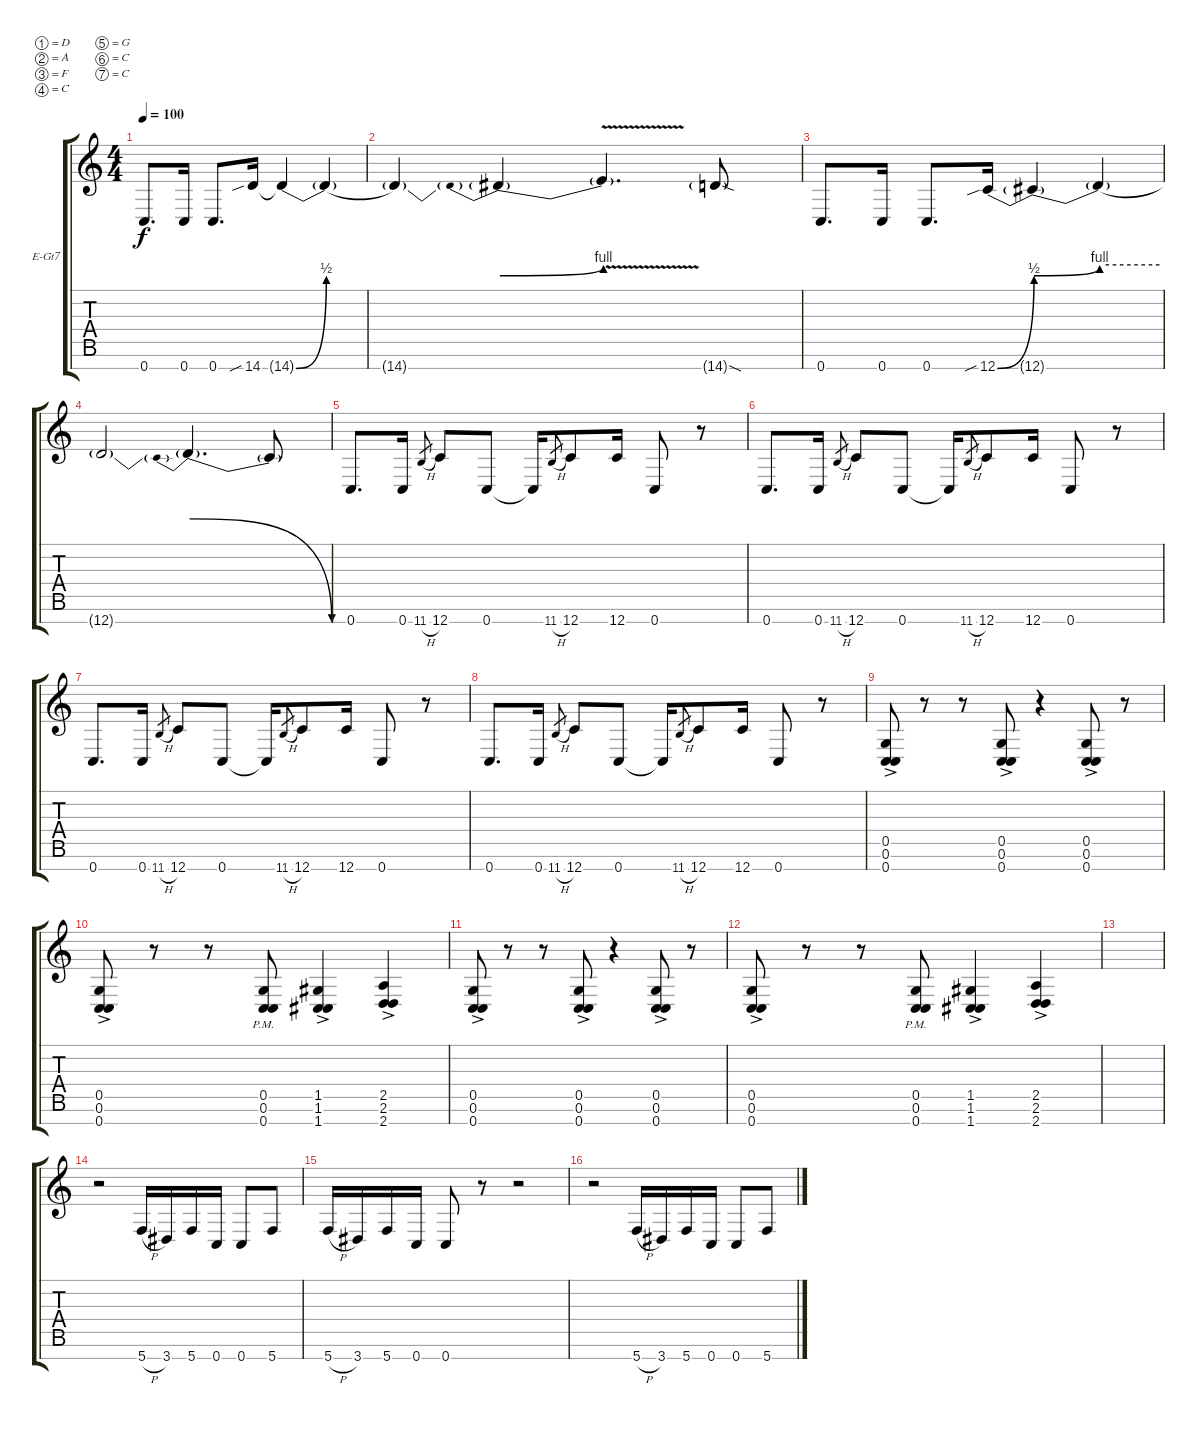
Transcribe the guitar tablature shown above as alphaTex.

\bracketExtendMode groupsimilarinstruments
\firstSystemTrackNameOrientation horizontal
\otherSystemsTrackNameOrientation horizontal
\track ("James Hetfield (Rhythm Guitar)" "E-Gt7") {instrument electricguitarclean}
\staff {score tabs}
\tuning (D4 A3 F3 C3 G2 C2 C2)
\ts (4 4)
\tempo 100
\clef g2
\ks c
0.7.8{d dy f} 0.7.16 0.7.8{d} 14.7{sib}.16 14.7{be (bend 0 0 14.399999999999999 2) t}.4 14.7{be (hold 0 0 60 0) t}.4 |
14.7{t}.4 14.7{be (prebendbend 0 2 15.6 4) t}.4 14.7{v t}.4{d} 14.7{sod g}.8 |
0.7.8{d} 0.7.16 0.7.8{d} 12.7{be (bend 0 0 16.2 2) sib}.16 12.7{be (bend 0 2 15 4) t}.4 12.7{be (hold 0 4 60 4) t}.4 |
12.7{t}.2 12.7{be (prebendrelease 0 4 15 0) t}.4{d} 12.7{t}.8 |
0.7.8{d} 0.7.16 11.7{h}.8{gr} 12.7.8 0.7.8 0.7{t}.16 11.7{h}.8{gr} 12.7.8 12.7.16 0.7.8 r.8 |
0.7.8{d} 0.7.16 11.7{h}.8{gr} 12.7.8 0.7.8 0.7{t}.16 11.7{h}.8{gr} 12.7.8 12.7.16 0.7.8 r.8 |
0.7.8{d} 0.7.16 11.7{h}.8{gr} 12.7.8 0.7.8 0.7{t}.16 11.7{h}.8{gr} 12.7.8 12.7.16 0.7.8 r.8 |
0.7.8{d} 0.7.16 11.7{h}.8{gr} 12.7.8 0.7.8 0.7{t}.16 11.7{h}.8{gr} 12.7.8 12.7.16 0.7.8 r.8 |
(0.7{ac} 0.6 0.5).8 r.8 r.8 (0.7{ac} 0.6 0.5).8 r.4 (0.7{ac} 0.6 0.5).8 r.8 |
(0.7{ac} 0.6 0.5).8 r.8 r.8 (0.7{pm} 0.6{pm} 0.5{pm}).8 (1.7{ac} 1.6 1.5).4 (2.7{ac} 2.6 2.5).4 |
(0.7{ac} 0.6 0.5).8 r.8 r.8 (0.7{ac} 0.6 0.5).8 r.4 (0.7{ac} 0.6 0.5).8 r.8 |
(0.7{ac} 0.6 0.5).8 r.8 r.8 (0.7{pm} 0.6{pm} 0.5{pm}).8 (1.7{ac} 1.6 1.5).4 (2.7{ac} 2.6 2.5).4 |
|
r.2 5.7{h}.16 3.7.16 5.7.16 0.7.16 0.7.8 5.7.8 |
5.7{h}.16 3.7.16 5.7.16 0.7.16 0.7.8 r.8 r.2 |
r.2 5.7{h}.16 3.7.16 5.7.16 0.7.16 0.7.8 5.7.8
